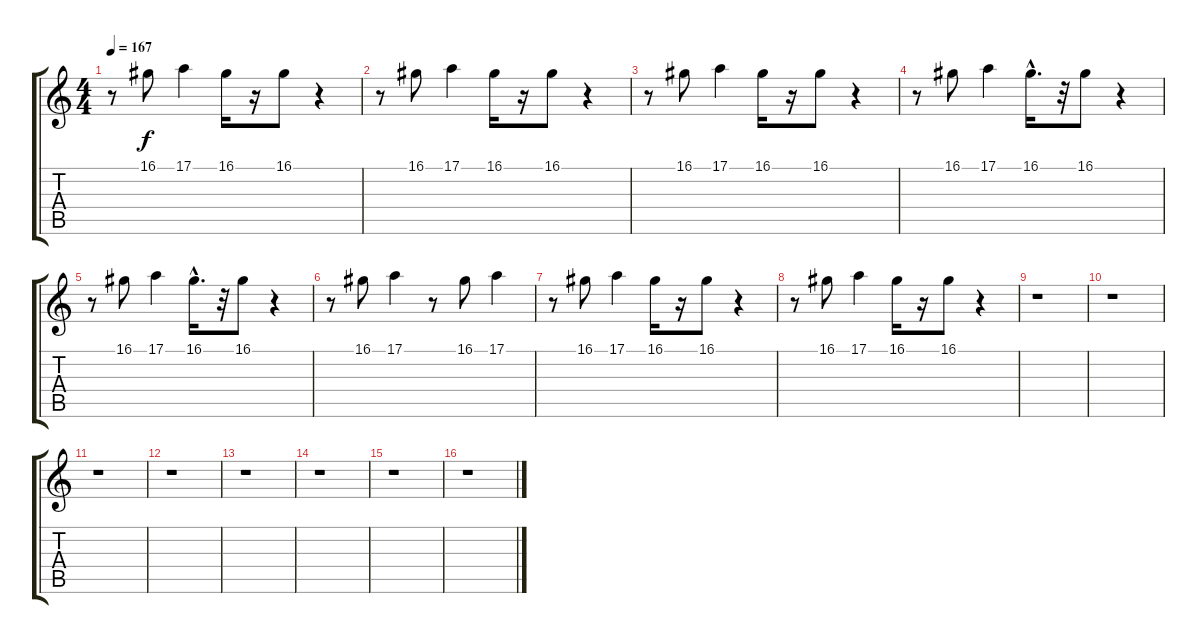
\track "" {instrument acousticgrandpiano}
\staff {score tabs}
\tuning (E4 B3 G3 D3 A2 E2) {hide}
\ts (4 4)
\tempo 167
\clef g2
\ks c
r.8{dy f} 16.1.8 17.1.4 16.1.16 r.16 16.1.8 r.4 |
r.8 16.1.8 17.1.4 16.1.16 r.16 16.1.8 r.4 |
r.8 16.1.8 17.1.4 16.1.16 r.16 16.1.8 r.4 |
r.8 16.1.8 17.1.4 16.1{hac}.16{d} r.32 16.1.8 r.4 |
r.8 16.1.8 17.1.4 16.1{hac}.16{d} r.32 16.1.8 r.4 |
r.8 16.1.8 17.1.4 r.8 16.1.8 17.1.4 |
r.8 16.1.8{balance 8} 17.1.4 16.1.16 r.16 16.1.8 r.4 |
r.8 16.1.8 17.1.4 16.1.16 r.16 16.1.8 r.4 |
r.1 |
r.1 |
r.1 |
r.1 |
r.1 |
r.1 |
r.1 |
r.1
